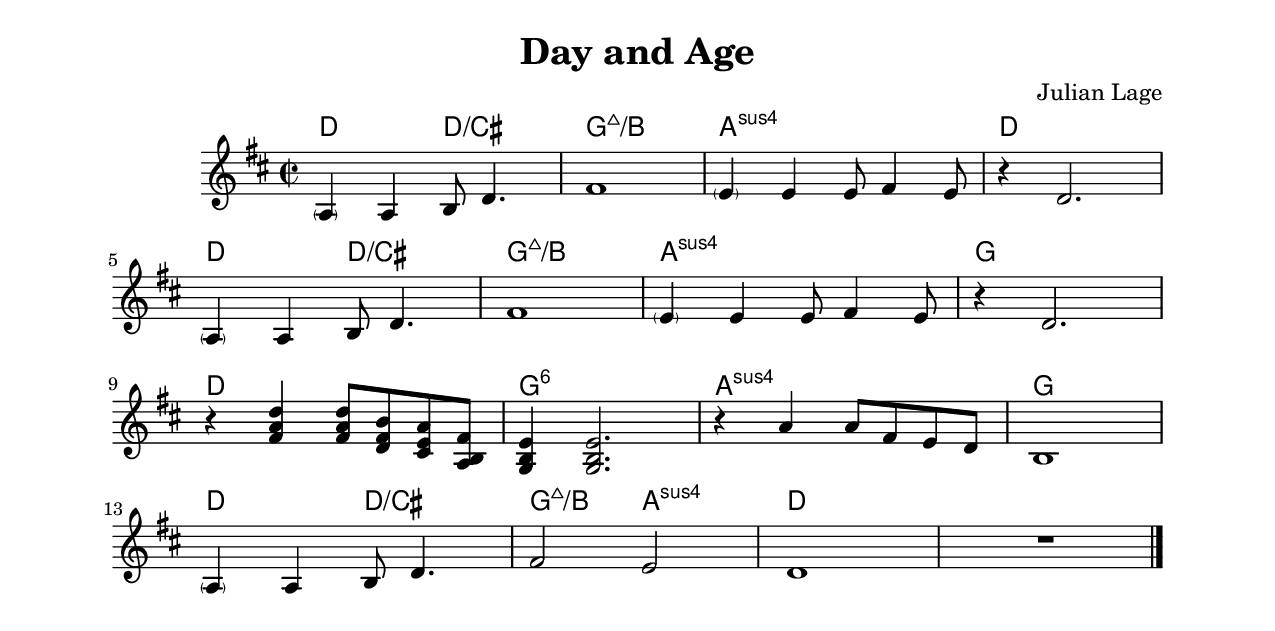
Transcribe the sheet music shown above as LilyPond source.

\version "2.23.11"
\include "../../settings.ily"

\header {
  title = "Day and Age"
  composer = "Julian Lage"
}

melody = \relative c' {
  \parenthesize a4 a b8 d4. |
  fs1 |
  \parenthesize e4 e e8 fs4 e8 |
  r4 d2. |

  \break

  \parenthesize a4 a b8 d4. |
  fs1 |
  \parenthesize e4 e e8 fs4 e8 |
  r4 d2. |

  \break

  r4 <d' a fs> <d a fs>8 <b fs d> <a e cs> <fs b, a> |
  <e b g>4 <e b g>2. |
  r4 a  a8 fs e d |
  b1 |

  \break

  \parenthesize a4 a b8 d4. |
  fs2 e |
  d1 |
  R |

  \bar "|."
}

changes = \chords {
  d2 d/cs | g1:maj7/b | a:sus | d |
  d2 d/cs | g1:maj7/b | a:sus | g |
  d | g:6 | a:sus | g |
  d2 d/cs | g:maj7/b a:sus | d1 | s |
}

\score {
  <<
    \changes
    {
      \key d \major
      \time 2/2
      \melody
    }
  >>
}
